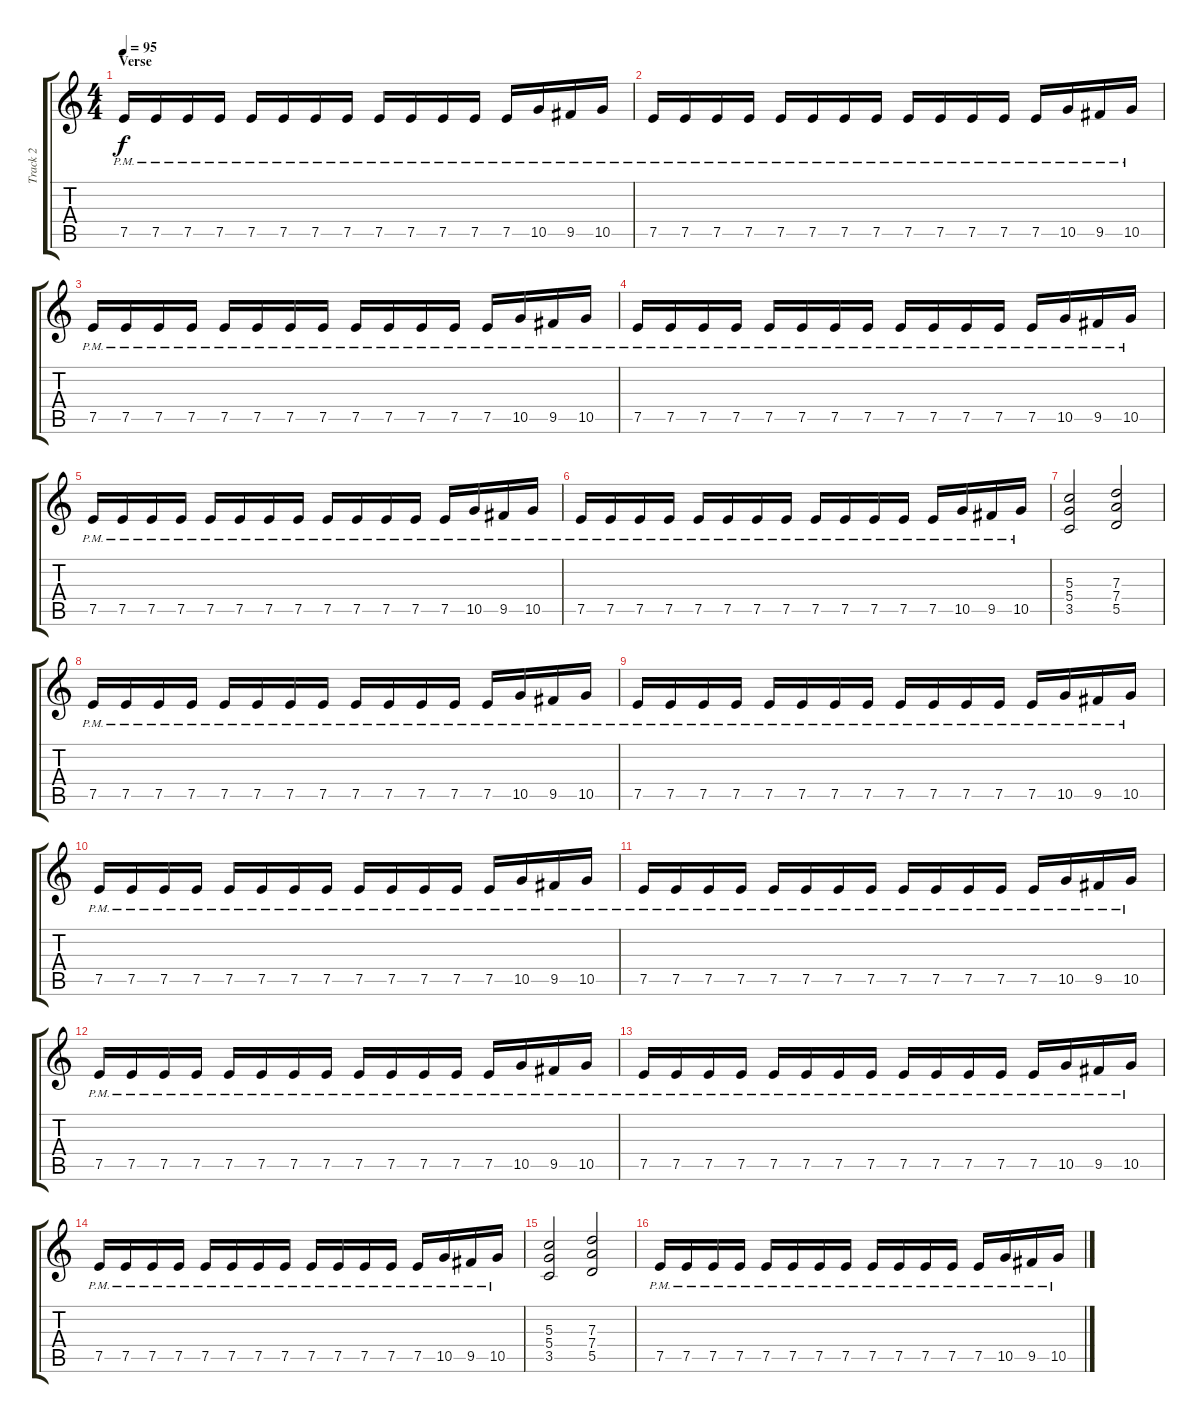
\track ("Track 2" "Track 2") {instrument electricguitarclean}
\staff {score tabs}
\tuning (E4 B3 G3 D3 A2 E2) {hide}
\ts (4 4)
\section ("" "Verse")
\tempo 95
\clef g2
\ks c
7.5{pm}.16{dy f} 7.5{pm}.16 7.5{pm}.16 7.5{pm}.16 7.5{pm}.16 7.5{pm}.16 7.5{pm}.16 7.5{pm}.16 7.5{pm}.16 7.5{pm}.16 7.5{pm}.16 7.5{pm}.16 7.5{pm}.16 10.5{pm}.16 9.5{pm}.16 10.5{pm}.16 |
7.5{pm}.16 7.5{pm}.16 7.5{pm}.16 7.5{pm}.16 7.5{pm}.16 7.5{pm}.16 7.5{pm}.16 7.5{pm}.16 7.5{pm}.16 7.5{pm}.16 7.5{pm}.16 7.5{pm}.16 7.5{pm}.16 10.5{pm}.16 9.5{pm}.16 10.5{pm}.16 |
7.5{pm}.16 7.5{pm}.16 7.5{pm}.16 7.5{pm}.16 7.5{pm}.16 7.5{pm}.16 7.5{pm}.16 7.5{pm}.16 7.5{pm}.16 7.5{pm}.16 7.5{pm}.16 7.5{pm}.16 7.5{pm}.16 10.5{pm}.16 9.5{pm}.16 10.5{pm}.16 |
7.5{pm}.16 7.5{pm}.16 7.5{pm}.16 7.5{pm}.16 7.5{pm}.16 7.5{pm}.16 7.5{pm}.16 7.5{pm}.16 7.5{pm}.16 7.5{pm}.16 7.5{pm}.16 7.5{pm}.16 7.5{pm}.16 10.5{pm}.16 9.5{pm}.16 10.5{pm}.16 |
7.5{pm}.16 7.5{pm}.16 7.5{pm}.16 7.5{pm}.16 7.5{pm}.16 7.5{pm}.16 7.5{pm}.16 7.5{pm}.16 7.5{pm}.16 7.5{pm}.16 7.5{pm}.16 7.5{pm}.16 7.5{pm}.16 10.5{pm}.16 9.5{pm}.16 10.5{pm}.16 |
7.5{pm}.16 7.5{pm}.16 7.5{pm}.16 7.5{pm}.16 7.5{pm}.16 7.5{pm}.16 7.5{pm}.16 7.5{pm}.16 7.5{pm}.16 7.5{pm}.16 7.5{pm}.16 7.5{pm}.16 7.5{pm}.16 10.5{pm}.16 9.5{pm}.16 10.5{pm}.16 |
(5.3 5.4 3.5).2 (7.3 7.4 5.5).2 |
7.5{pm}.16 7.5{pm}.16 7.5{pm}.16 7.5{pm}.16 7.5{pm}.16 7.5{pm}.16 7.5{pm}.16 7.5{pm}.16 7.5{pm}.16 7.5{pm}.16 7.5{pm}.16 7.5{pm}.16 7.5{pm}.16 10.5{pm}.16 9.5{pm}.16 10.5{pm}.16 |
7.5{pm}.16 7.5{pm}.16 7.5{pm}.16 7.5{pm}.16 7.5{pm}.16 7.5{pm}.16 7.5{pm}.16 7.5{pm}.16 7.5{pm}.16 7.5{pm}.16 7.5{pm}.16 7.5{pm}.16 7.5{pm}.16 10.5{pm}.16 9.5{pm}.16 10.5{pm}.16 |
7.5{pm}.16 7.5{pm}.16 7.5{pm}.16 7.5{pm}.16 7.5{pm}.16 7.5{pm}.16 7.5{pm}.16 7.5{pm}.16 7.5{pm}.16 7.5{pm}.16 7.5{pm}.16 7.5{pm}.16 7.5{pm}.16 10.5{pm}.16 9.5{pm}.16 10.5{pm}.16 |
7.5{pm}.16 7.5{pm}.16 7.5{pm}.16 7.5{pm}.16 7.5{pm}.16 7.5{pm}.16 7.5{pm}.16 7.5{pm}.16 7.5{pm}.16 7.5{pm}.16 7.5{pm}.16 7.5{pm}.16 7.5{pm}.16 10.5{pm}.16 9.5{pm}.16 10.5{pm}.16 |
7.5{pm}.16 7.5{pm}.16 7.5{pm}.16 7.5{pm}.16 7.5{pm}.16 7.5{pm}.16 7.5{pm}.16 7.5{pm}.16 7.5{pm}.16 7.5{pm}.16 7.5{pm}.16 7.5{pm}.16 7.5{pm}.16 10.5{pm}.16 9.5{pm}.16 10.5{pm}.16 |
7.5{pm}.16 7.5{pm}.16 7.5{pm}.16 7.5{pm}.16 7.5{pm}.16 7.5{pm}.16 7.5{pm}.16 7.5{pm}.16 7.5{pm}.16 7.5{pm}.16 7.5{pm}.16 7.5{pm}.16 7.5{pm}.16 10.5{pm}.16 9.5{pm}.16 10.5{pm}.16 |
7.5{pm}.16 7.5{pm}.16 7.5{pm}.16 7.5{pm}.16 7.5{pm}.16 7.5{pm}.16 7.5{pm}.16 7.5{pm}.16 7.5{pm}.16 7.5{pm}.16 7.5{pm}.16 7.5{pm}.16 7.5{pm}.16 10.5{pm}.16 9.5{pm}.16 10.5{pm}.16 |
(5.3 5.4 3.5).2 (7.3 7.4 5.5).2 |
7.5{pm}.16 7.5{pm}.16 7.5{pm}.16 7.5{pm}.16 7.5{pm}.16 7.5{pm}.16 7.5{pm}.16 7.5{pm}.16 7.5{pm}.16 7.5{pm}.16 7.5{pm}.16 7.5{pm}.16 7.5{pm}.16 10.5{pm}.16 9.5{pm}.16 10.5{pm}.16
